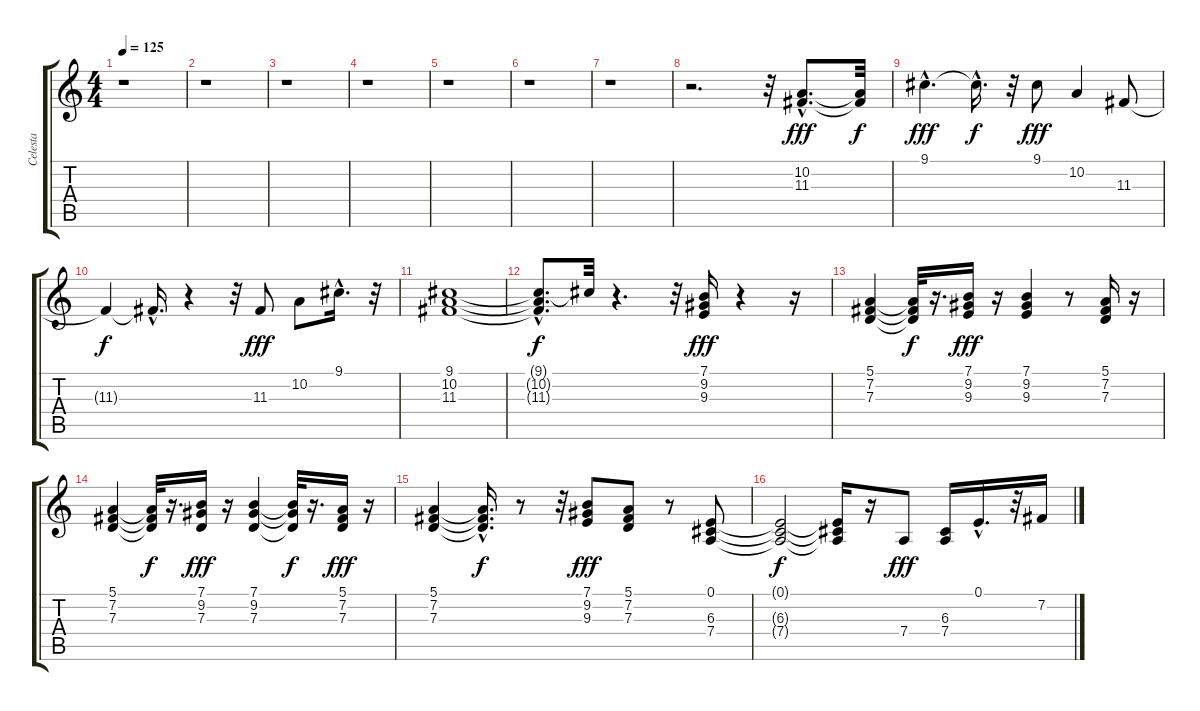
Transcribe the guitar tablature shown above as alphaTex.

\track ("Celesta         " "Celesta   ") {instrument celesta}
\staff {score tabs}
\tuning (E4 B3 G3 D3 A2 E2) {hide}
\ts (4 4)
\tempo 125
\clef g2
\ks c
r.1{dy fff instrument celesta} |
r.1 |
r.1 |
r.1 |
r.1 |
r.1 |
r.1 |
r.2{d} r.32 (10.2{hac} 11.3{hac}).8{d} (10.2{t} 11.3{t}).32{dy f} |
9.1{hac}.4{d dy fff} 9.1{hac t}.16{d dy f} r.32 9.1.8{dy fff} 10.2.4 11.3.8 |
11.3{t}.4{dy f} 11.3{hac t}.16{d} r.4 r.32 11.3.8{dy fff} 10.2.8 9.1{hac}.16{d} r.32 |
(9.1 10.2 11.3).1 |
(9.1{hac t} 10.2{hac t} 11.3{hac t}).8{d dy f} 9.1{t}.32 r.4{d} r.32 (7.1 9.2 9.3).16{dy fff} r.4 r.16 |
(5.1 7.2 7.3).4 (5.1{t} 7.2{t} 7.3{t}).32{dy f} r.16{d} (7.1 9.2 9.3).16{dy fff} r.16 (7.1 9.2 9.3).4 r.8 (5.1 7.2 7.3).16 r.16 |
(5.1 7.2 7.3).4 (5.1{t} 7.2{t} 7.3{t}).32{dy f} r.16{d} (7.1 9.2 7.3).16{dy fff} r.16 (7.1 9.2 7.3).4 (7.1{t} 9.2{t} 7.3{t}).32{dy f} r.16{d} (5.1 7.2 7.3).16{dy fff volume 15} r.16 |
(5.1 7.2 7.3).4{volume 15} (5.1{hac t} 7.2{hac t} 7.3{hac t}).16{d dy f} r.8 r.32 (7.1 9.2 9.3).8{dy fff volume 13} (5.1 7.2 7.3).8 r.8 (0.1 6.3 7.4).8{volume 14} |
(0.1{t} 6.3{t} 7.4{t}).2{dy f} (0.1{t} 6.3{t} 7.4{t}).16 r.16 7.4.8{dy fff} (6.3 7.4).16 0.1{hac}.16{d} r.32 7.2.16
